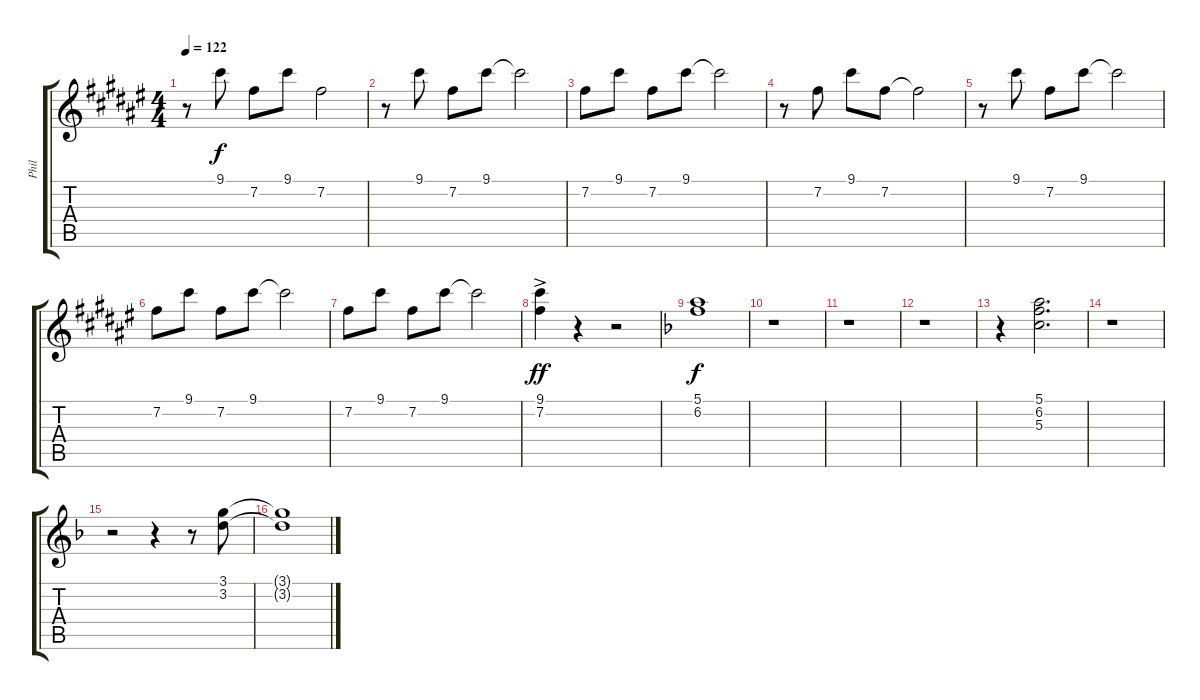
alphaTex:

\track ("Phil" "Phil") {instrument distortionguitar}
\staff {score tabs}
\tuning (E4 B3 G3 D3 A2 E2) {hide}
\ts (4 4)
\tempo 122
\clef g2
\ks f#
r.8{dy f} 9.1.8 7.2.8 9.1.8 7.2.2 |
r.8 9.1.8 7.2.8 9.1.8 9.1{t}.2 |
7.2.8 9.1.8 7.2.8 9.1.8 9.1{t}.2 |
r.8 7.2.8 9.1.8 7.2.8 7.2{t}.2 |
r.8 9.1.8 7.2.8 9.1.8 9.1{t}.2 |
7.2.8 9.1.8 7.2.8 9.1.8 9.1{t}.2 |
7.2.8 9.1.8 7.2.8 9.1.8 9.1{t}.2 |
(9.1{ac} 7.2{ac}).4{dy ff} r.4 r.2 |
\ks f
(5.1 6.2).1{dy f} |
r.1 |
r.1 |
r.1 |
r.4 (5.1 6.2 5.3).2{d instrument electricguitarclean} |
r.1 |
r.2 r.4 r.8 (3.1 3.2).8 |
(3.1{t} 3.2{t}).1
